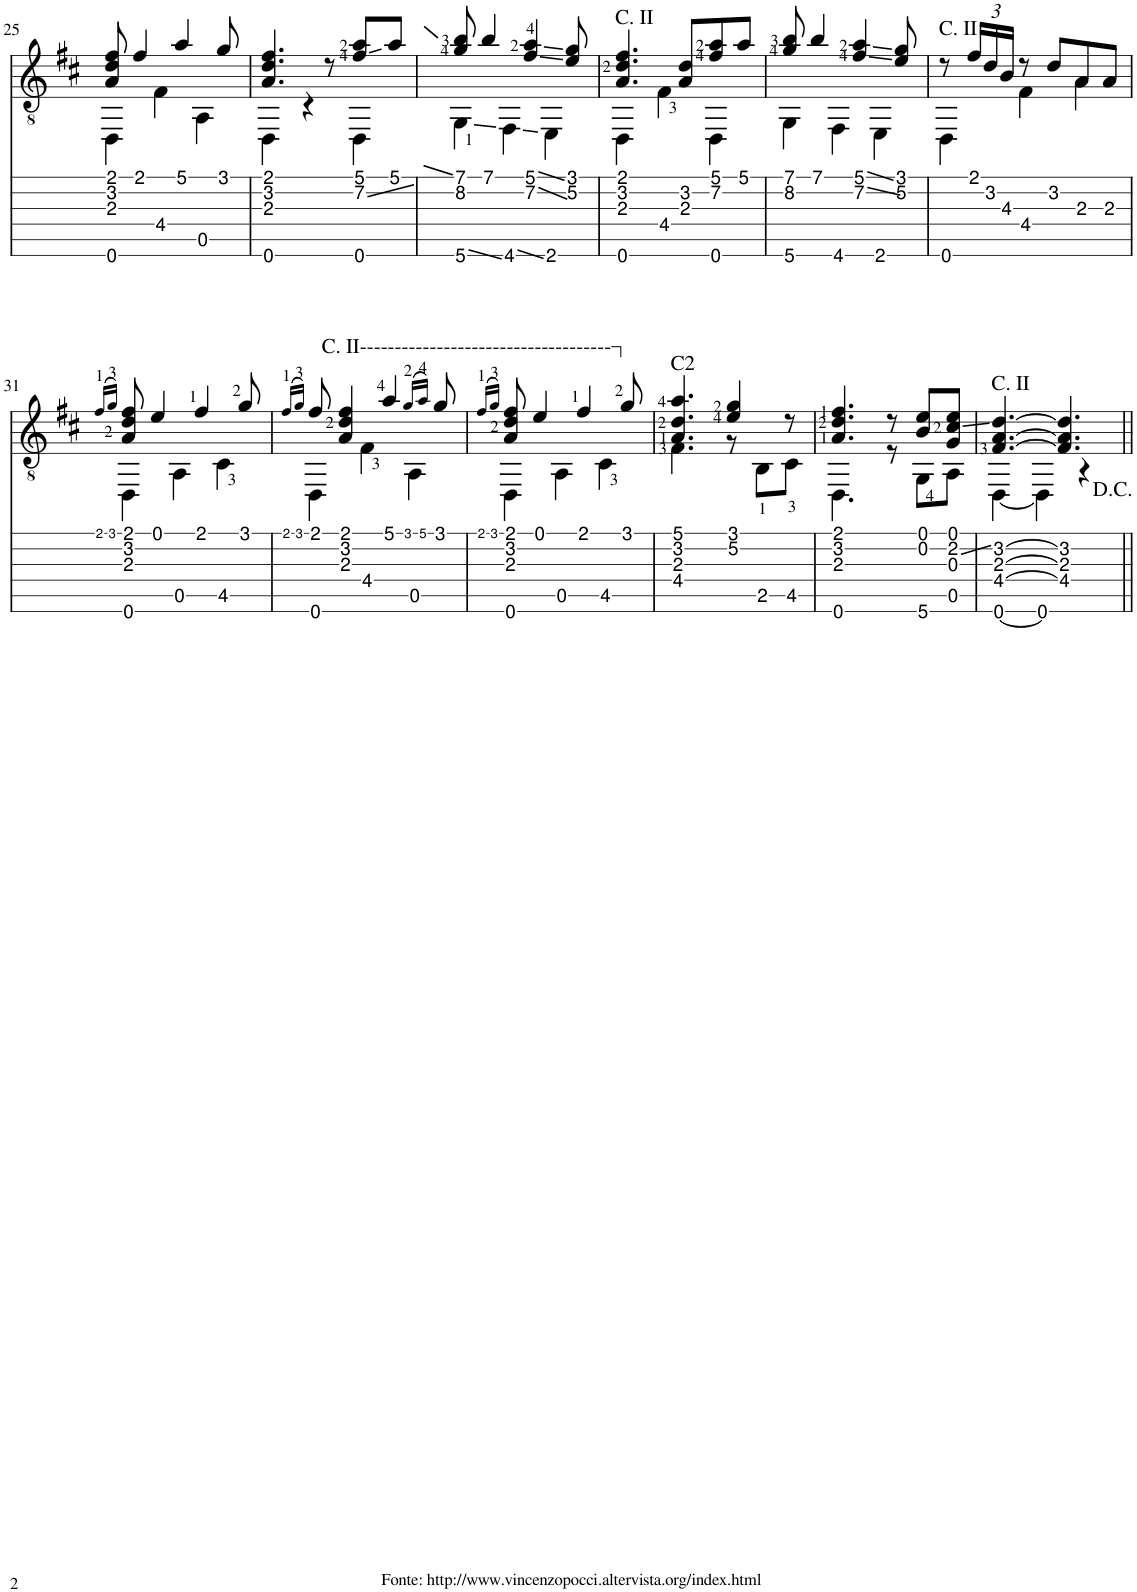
**kern	**kern
*part1	*part1
*staff2	*staff1
*I"Guitar	*
*I'Guit.	*
!!LO:PB:g=z
*	*clefGv2
*k[f#c#]	*k[f#c#]
*M6/8	*M6/8
=25	=25
*^	*^
8A 8d 8f#	4DD	8A/ 8d/ 8f#/	4DD\
4f#	.	4f#/	.
.	4F#	.	4F#\
4a	.	4a/	.
.	4AA	.	4AA\
8g	.	8g/	.
=26	=26	=26	=26
4.A 4.d 4.f#	4DD	4.A/ 4.d/ 4.f#/	4DD\
.	4r	.	4r
8r	.	8r	.
8f#\ 8a\L	4DD	8f#/ 8a/L	4DD\
8aJ	.	8a/J	.
=27	=27	=27	=27
8g 8b	4GG	8g/ 8b/	4GG\
4b	.	4b/	.
.	4FF#	.	4FF#\
4f# 4a	.	4f#/ 4a/	.
.	4EE	.	4EE\
8e 8g	.	8e/ 8g/	.
=28	=28	=28	=28
!	!	!LO:TX:a:t=C. II	!
4.A 4.d 4.f#	4DD	4.A/ 4.d/ 4.f#/	4DD\
.	4F#	.	4F#\
8A\ 8d\L	.	8A/ 8d/L	.
8f#\ 8a\	4DD	8f#/ 8a/	4DD\
8aJ	.	8a/J	.
=29	=29	=29	=29
8g 8b	4GG	8g/ 8b/	4GG\
4b	.	4b/	.
.	4FF#	.	4FF#\
4f# 4a	.	4f#/ 4a/	.
.	4EE	.	4EE\
8e 8g	.	8e/ 8g/	.
=30	=30	=30	=30
!	!	!LO:TX:a:t=C. II	!
8r	4DD	8r	4DD\
*Xbrackettup	*	*Xbrackettup	*
24f#LL	.	24f#/LL	.
24d	.	24d/	.
24BJJ	.	24B/JJ	.
8r	4F#	8r	4F#\
8dL	.	8d/L	.
8A	4A	8A/	4A\
8AJ	.	8A/J	.
!!LO:LB:g=z	!!
=31	=31	=31	=31
qf#	.	(16qf#/LL	.
qg	.	16qg/JJ)	.
8A 8d 8f#	4DD	8A/ 8d/ 8f#/	4DD\
4e	.	4e/	.
.	4AA	.	4AA\
4f#	.	4f#/	.
.	4C#	.	4C#\
8g	.	8g/	.
=32	=32	=32	=32
qf#	.	(16qf#/LL	.
qg	.	16qg/JJ)	.
!	!	!LO:TX:a:t=C. II------------------------------------┐	!
8f#	4DD	8f#/	4DD\
4A 4d 4f#	.	4A/ 4d/ 4f#/	.
.	4F#	.	4F#\
4a	.	4a/	.
.	4AA	.	4AA\
qg	.	(16qg/LL	.
qa	.	16qa/JJ)	.
8g	.	8g/	.
=33	=33	=33	=33
qf#	.	(16qf#/LL	.
qg	.	16qg/JJ)	.
8A 8d 8f#	4DD	8A/ 8d/ 8f#/	4DD\
4e	.	4e/	.
.	4AA	.	4AA\
4f#	.	4f#/	.
.	4C#	.	4C#\
8g	.	8g/	.
=34	=34	=34	=34
!	!	!LO:TX:a:t=C2	!
4.A 4.d 4.a	4.F#	4.A/ 4.d/ 4.a/	4.F#\
4e 4g	8r	4e/ 4g/	8r
.	8BBL	.	8BB\L
8r	8C#J	8r	8C#\J
=35	=35	=35	=35
4.A 4.d 4.f#	4.DD	4.A/ 4.d/ 4.f#/	4.DD\
8r	8r	8r	8r
8B\ 8e\L	8GGL	8B/ 8e/L	8GG\L
8G\ 8c#\ 8e\J	8AAJ	8G/ 8c#/ 8e/J	8AA\J
=36	=36	=36	=36
!	!	!LO:TX:a:t=C. II	!
[4.F# [4.A [4.d	[4DD	[4.F#/ [4.A/ [4.d/	[4DD\
.	4DD]	.	4DD\]
4.F#] 4.A] 4.d]	.	4.F#/] 4.A/] 4.d/]	.
.	4r	.	4r
*v	*v	*	*
*	*v	*v
=||	=||
*-	*-
